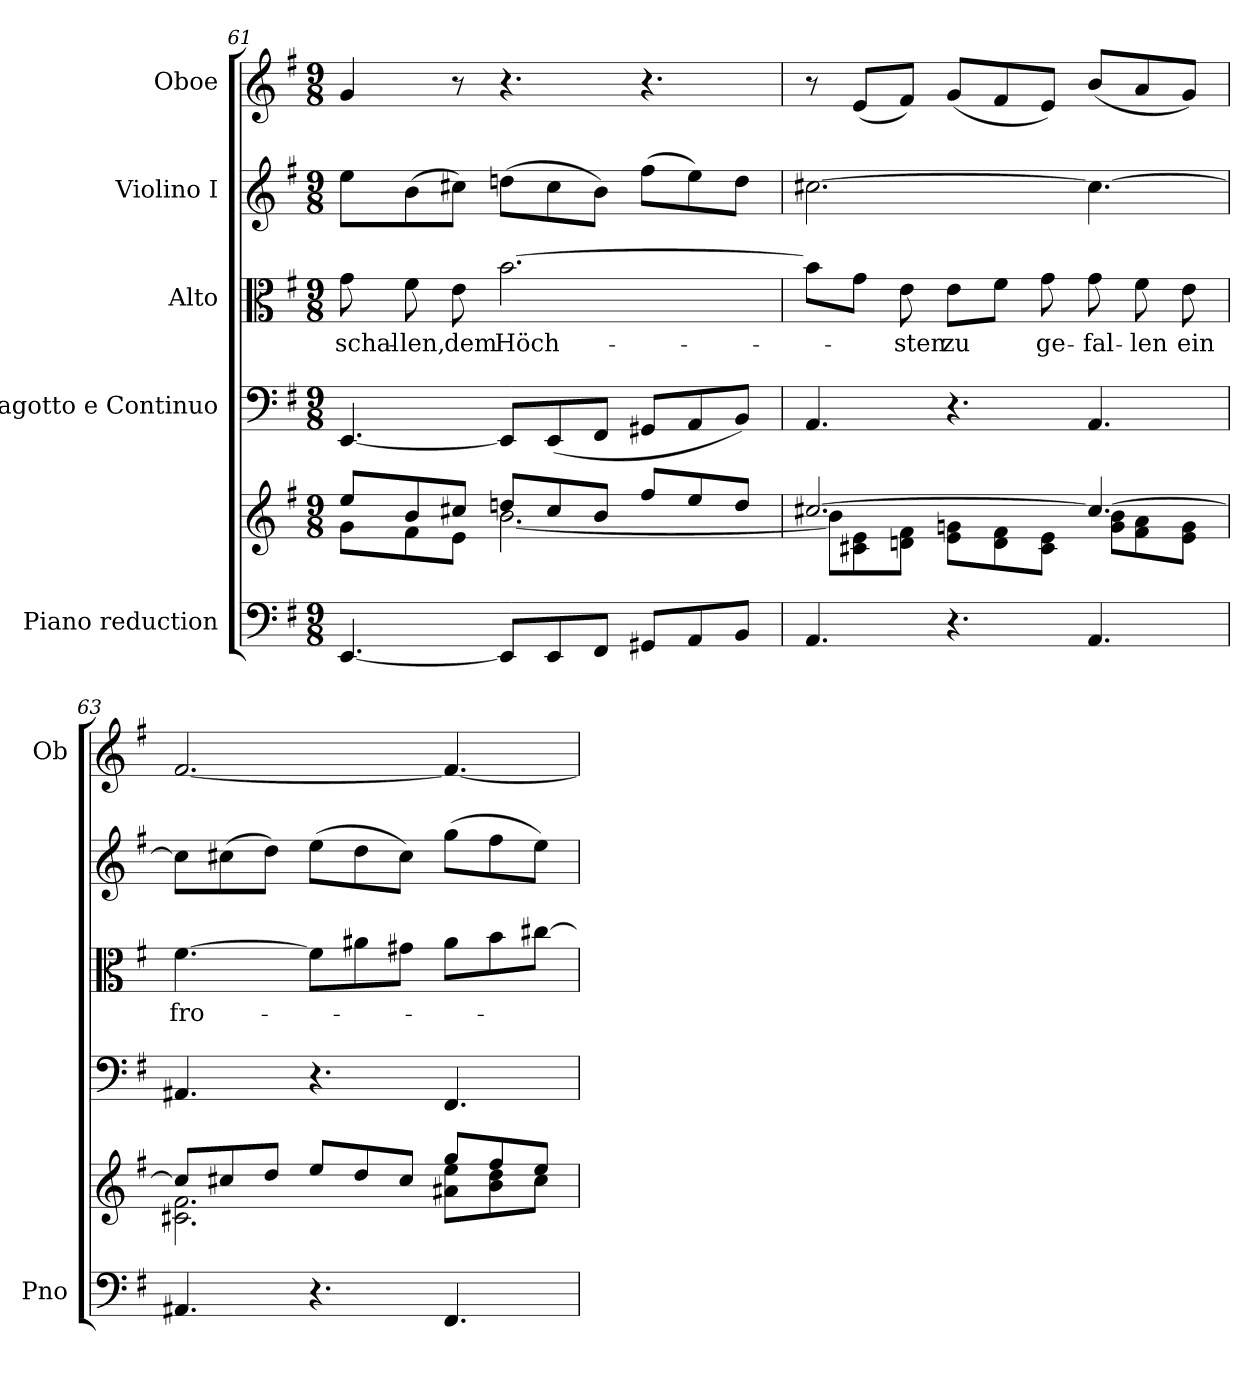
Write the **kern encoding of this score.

**kern	**kern	**kern	**kern	**text	**kern	**kern
*part5	*part5	*part4	*part3	*part3	*part2	*part1
*staff6	*staff5	*staff4	*staff3	*staff3	*staff2	*staff1
*I"Piano reduction	*	*I"Fagotto e Continuo	*I"Alto	*	*I"Violino I	*I"Oboe
*I'Pno	*	*	*	*	*	*I'Ob
!!LO:PB:g=z
*clefF4	*clefG2	*clefF4	*clefC3	*	*clefG2	*clefG2
*k[f#]	*k[f#]	*k[f#]	*k[f#]	*	*k[f#]	*k[f#]
*M9/8	*M9/8	*M9/8	*M9/8	*	*M9/8	*M9/8
=61	=61	=61	=61	=61	=61	=61
*	*^	*	*	*	*	*
!	!	!	!	!	!LO:LY:b	!	!
[4.EE/	8ee/L	8g\L	[4.EE/	8g\	schal-	8ee\L	4g/
!	!	!	!	!	!LO:LY:b	!	!
.	8b/	8f#\	.	8f#\	len,	(8b\	.
!	!	!	!	!	!LO:LY:b	!	!
.	8cc#X/J	8e\J	.	8e\	dem	8cc#X\J)	8r
!	!	!	!	!	!LO:LY:b	!	!
8EE/L]	8ddn/L	[2.b\	8EE/L]	[2.b\	Höch-	(8ddn\L	4.r
8EE/	8cc#/	.	(8EE/	.	.	8cc#\	.
8FF#/J	8b/J	.	8FF#/J	.	.	8b\J)	.
8GG#X/L	8ff#/L	.	8GG#X/L	.	.	(8ff#\L	4.r
8AA/	8ee/	.	8AA/	.	.	8ee\)	.
8BB/J	8dd/J	.	8BB/J)	.	.	8dd\J	.
=62	=62	=62	=62	=62	=62	=62	=62
4.AA/	[2.cc#X/	8b\L]	4.AA/	8b\L]	.	[2.cc#X\	8r
.	.	8c#X\ 8e\	.	8g\J	.	.	(8e/L
!	!	!	!	!	!LO:LY:b	!	!
.	.	8dn\ 8f#\J	.	8e\	-sten	.	8f#/J)
!	!	!	!	!	!LO:LY:b	!	!
4.r	.	8e\ 8gn\L	4.r	8e\L	zu	.	(8g/L
.	.	8d\ 8f#\	.	8f#\J	.	.	8f#/
!	!	!	!	!	!LO:LY:b	!	!
.	.	8c#\ 8e\J	.	8g\	ge-	.	8e/J)
!	!	!	!	!	!LO:LY:b	!	!
4.AA/	4.cc#/_	8g\ 8b\L	4.AA/	8g\	fal-	4.cc#\_	(8b/L
!	!	!	!	!	!LO:LY:b	!	!
.	.	8f#\ 8a\	.	8f#\	len	.	8a/
!	!	!	!	!	!LO:LY:b	!	!
.	.	8e\ 8g\J	.	8e\	ein	.	8g/J)
=63	=63	=63	=63	=63	=63	=63	=63
!	!	!	!	!	!LO:LY:b	!	!
4.AA#X/	8cc#/L]	2.c#X\ 2.f#\	4.AA#X/	[4.f#\	fro-	8cc#\L]	[2.f#/
.	8cc#X/	.	.	.	.	(8cc#X\	.
.	8dd/J	.	.	.	.	8dd\J)	.
4.r	8ee/L	.	4.r	8f#\L]	.	(8ee\L	.
.	8dd/	.	.	8a#X\	.	8dd\	.
.	8cc#/J	.	.	8g#X\J	.	8cc#\J)	.
4.FF#/	8gg/L	8a#X\ 8ee\L	4.FF#/	8a#\L	.	(8gg\L	4.f#/_
.	8ff#/	8b\ 8dd\	.	8b\	.	8ff#\	.
.	8ee/J	8cc#\J	.	[8cc#X\J	.	8ee\J)	.
*	*v	*v	*	*	*	*	*
=	=	=	=	=	=	=
*-	*-	*-	*-	*-	*-	*-
